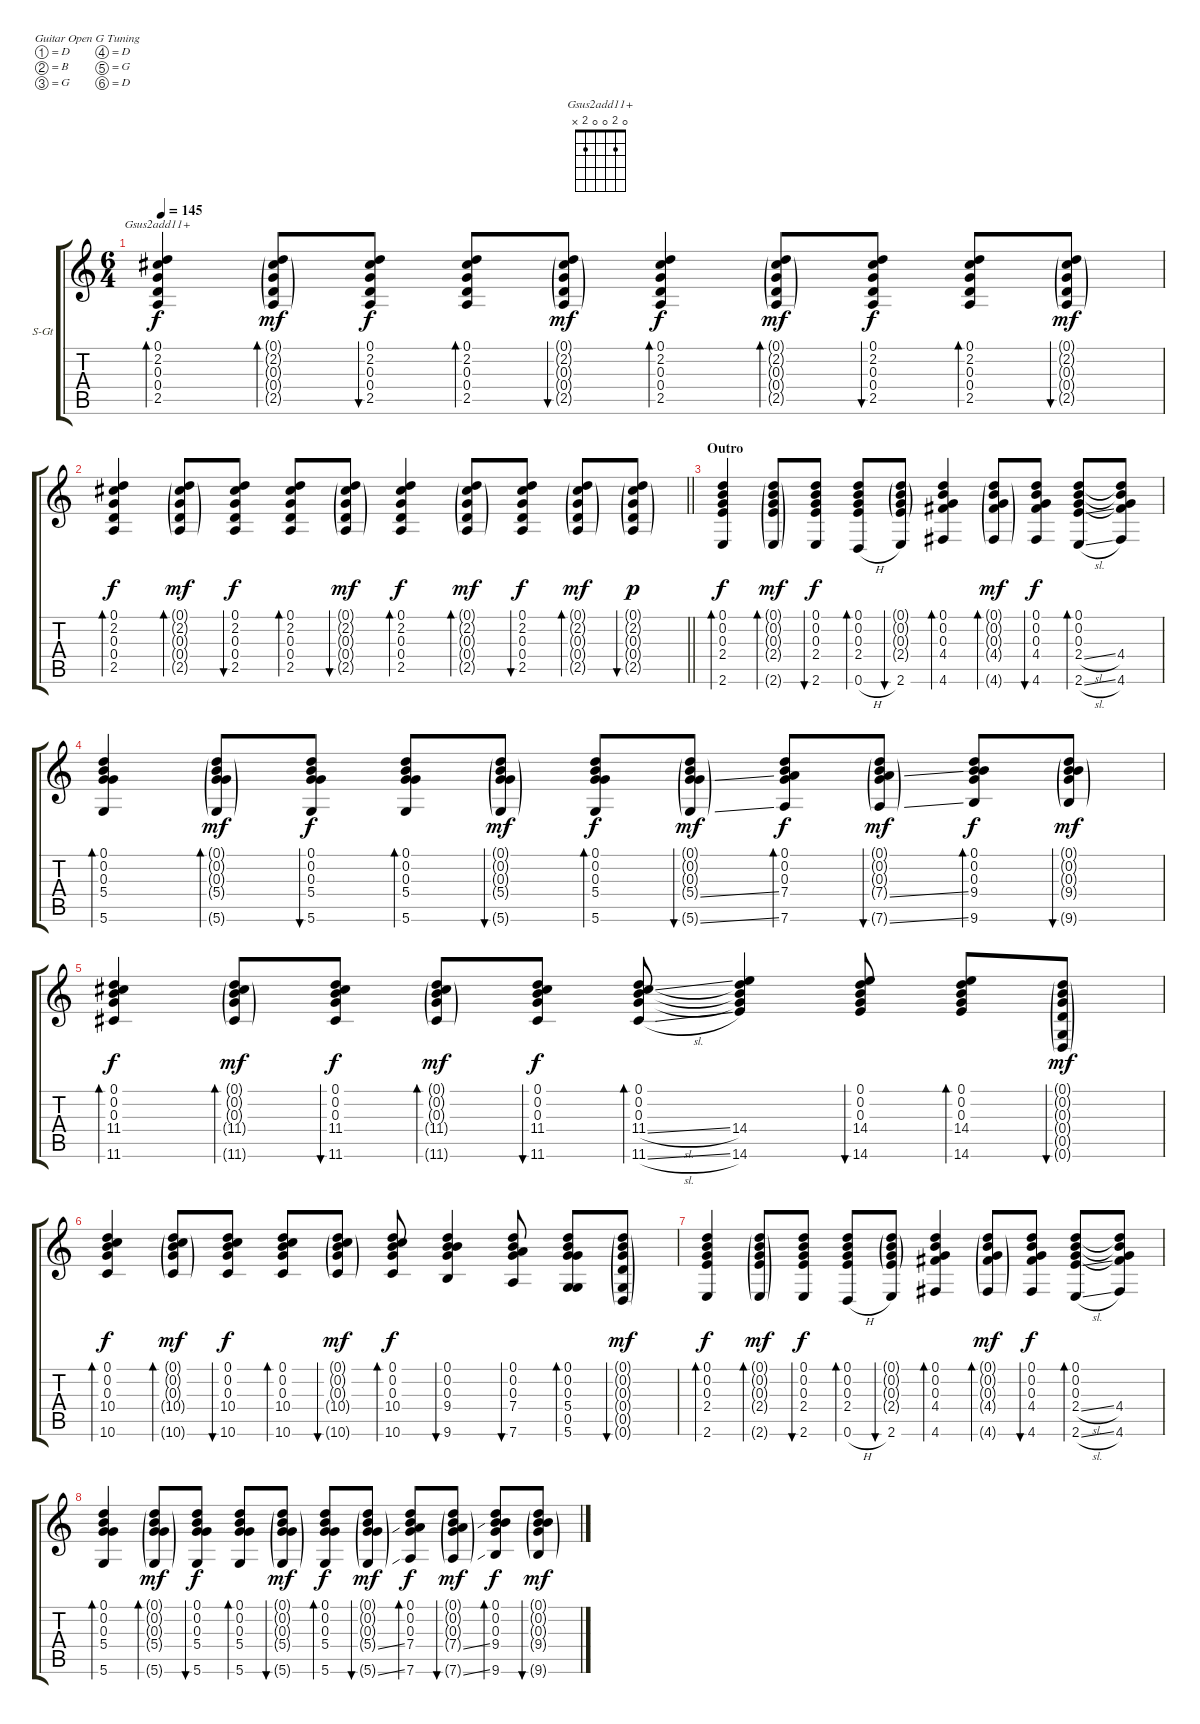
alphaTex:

\bracketExtendMode groupsimilarinstruments
\firstSystemTrackNameOrientation horizontal
\otherSystemsTrackNameOrientation horizontal
\track ("Mark Tremonti [Acoustic Guitar]" "S-Gt") {instrument acousticguitarsteel}
\staff {score tabs}
\tuning (D4 B3 G3 D3 G2 D2)
\chord ("Gsus2add11+" 0 2 0 0 2 x)
\ts (6 4)
\tempo 145
\clef g2
\ks c
(0.1 2.2 0.3 0.4 2.5).4{bd 60 ch "Gsus2add11+" dy f} (0.1{g} 2.2{g} 0.3{g} 0.4{g} 2.5{g}).8{bd 30 dy mf} (0.1 2.2 0.3 0.4 2.5).8{bu 30 dy f} (0.1 2.2 0.3 0.4 2.5).8{bd 30} (0.1{g} 2.2{g} 0.3{g} 0.4{g} 2.5{g}).8{bu 30 dy mf} (0.1 2.2 0.3 0.4 2.5).4{bd 60 dy f} (0.1{g} 2.2{g} 0.3{g} 0.4{g} 2.5{g}).8{bd 30 dy mf} (0.1 2.2 0.3 0.4 2.5).8{bu 30 dy f} (0.1 2.2 0.3 0.4 2.5).8{bd 30} (0.1{g} 2.2{g} 0.3{g} 0.4{g} 2.5{g}).8{bu 30 dy mf} |
\barLineRight lightlight
(0.1 2.2 0.3 0.4 2.5).4{bd 60 dy f} (0.1{g} 2.2{g} 0.3{g} 0.4{g} 2.5{g}).8{bd 30 dy mf} (0.1 2.2 0.3 0.4 2.5).8{bu 30 dy f} (0.1 2.2 0.3 0.4 2.5).8{bd 30} (0.1{g} 2.2{g} 0.3{g} 0.4{g} 2.5{g}).8{bu 30 dy mf} (0.1 2.2 0.3 0.4 2.5).4{bd 60 dy f} (0.1{g} 2.2{g} 0.3{g} 0.4{g} 2.5{g}).8{bd 30 dy mf} (0.1 2.2 0.3 0.4 2.5).8{bu 30 dy f} (0.1{g} 2.2{g} 0.3{g} 0.4{g} 2.5{g}).8{bd 30 dy mf} (0.1{g} 2.2{g} 0.3{g} 0.4{g} 2.5{g}).8{bu 30 dy p} |
\section ("" "Outro")
(0.1 0.2 0.3 2.4 2.6).4{bd 30 dy f} (0.1{g} 0.2{g} 0.3{g} 2.4{g} 2.6{g}).8{bd 30 dy mf} (0.1 0.2 0.3 2.4 2.6).8{bu 30 dy f} (0.1 0.2 0.3 2.4 0.6{h}).8{bd 30} (0.1{g} 0.2{g} 0.3{g} 2.4{g} 2.6).8{bu 30} (0.1 0.2 0.3 4.4 4.6).4{bd 30} (0.1{g} 0.2{g} 0.3{g} 4.4{g} 4.6{g}).8{bd 30 dy mf} (0.1 0.2 0.3 4.4 4.6).8{bu 30 dy f} (0.1 0.2 0.3 2.4{sl} 2.6{sl}).8{bd 30} (0.1{t} 0.2{t} 0.3{t} 4.4 4.6).8 |
(0.1 0.2 0.3 5.4 5.6).4{bd 30} (0.1{g} 0.2{g} 0.3{g} 5.4{g} 5.6{g}).8{bd 30 dy mf} (0.1 0.2 0.3 5.4 5.6).8{bu 30 dy f} (0.1 0.2 0.3 5.4 5.6).8{bd 30} (0.1{g} 0.2{g} 0.3{g} 5.4{g} 5.6{g}).8{bu 30 dy mf} (0.1 0.2 0.3 5.4 5.6).8{bd 30 dy f} (0.1{g} 0.2{g} 0.3{g} 5.4{ss g} 5.6{ss g}).8{bu 30 dy mf} (0.1 0.2 0.3 7.4 7.6).8{bd 30 dy f} (0.1{g} 0.2{g} 0.3{g} 7.4{ss g} 7.6{ss g}).8{bu 30 dy mf} (0.1 0.2 0.3 9.4 9.6).8{bd 30 dy f} (0.1{g} 0.2{g} 0.3{g} 9.4{g} 9.6{g}).8{bu 30 dy mf} |
(0.1 0.2 0.3 11.4 11.6).4{bd 30 dy f} (0.1{g} 0.2{g} 0.3{g} 11.4{g} 11.6{g}).8{bd 30 dy mf} (0.1 0.2 0.3 11.4 11.6).8{bu 30 dy f} (0.1{g} 0.2{g} 0.3{g} 11.4{g} 11.6{g}).8{bd 30 dy mf} (0.1 0.2 0.3 11.4 11.6).8{bu 30 dy f} (0.1 0.2 0.3 11.4{sl} 11.6{sl}).8{bd 30} (0.1{t} 0.2{t} 0.3{t} 14.4 14.6).4 (0.1 0.2 0.3 14.4 14.6).8{bu 30} (0.1 0.2 0.3 14.4 14.6).8{bd 30} (0.1{g} 0.2{g} 0.3{g} 0.4{g} 0.5{g} 0.6{g}).8{bu 30 dy mf} |
(0.1 0.2 0.3 10.4 10.6).4{bd 30 dy f} (0.1{g} 0.2{g} 0.3{g} 10.4{g} 10.6{g}).8{bd 30 dy mf} (0.1 0.2 0.3 10.4 10.6).8{bu 30 dy f} (0.1 0.2 0.3 10.4 10.6).8{bd 30} (0.1{g} 0.2{g} 0.3{g} 10.4{g} 10.6{g}).8{bu 30 dy mf} (0.1 0.2 0.3 10.4 10.6).8{bd 30 dy f} (0.1 0.2 0.3 9.4 9.6).4{bu 60} (0.1 0.2 0.3 7.4 7.6).8{bu 30} (0.1 0.2 0.3 5.4 0.5 5.6).8{bd 30} (0.1{g} 0.2{g} 0.3{g} 0.4{g} 0.5{g} 0.6{g}).8{bu 30 dy mf} |
(0.1 0.2 0.3 2.4 2.6).4{bd 30 dy f} (0.1{g} 0.2{g} 0.3{g} 2.4{g} 2.6{g}).8{bd 30 dy mf} (0.1 0.2 0.3 2.4 2.6).8{bu 30 dy f} (0.1 0.2 0.3 2.4 0.6{h}).8{bd 30} (0.1{g} 0.2{g} 0.3{g} 2.4{g} 2.6).8{bu 30} (0.1 0.2 0.3 4.4 4.6).4{bd 30} (0.1{g} 0.2{g} 0.3{g} 4.4{g} 4.6{g}).8{bd 30 dy mf} (0.1 0.2 0.3 4.4 4.6).8{bu 30 dy f} (0.1 0.2 0.3 2.4{sl} 2.6{sl}).8{bd 30} (0.1{t} 0.2{t} 0.3{t} 4.4 4.6).8 |
(0.1 0.2 0.3 5.4 5.6).4{bd 30} (0.1{g} 0.2{g} 0.3{g} 5.4{g} 5.6{g}).8{bd 30 dy mf} (0.1 0.2 0.3 5.4 5.6).8{bu 30 dy f} (0.1 0.2 0.3 5.4 5.6).8{bd 30} (0.1{g} 0.2{g} 0.3{g} 5.4{g} 5.6{g}).8{bu 30 dy mf} (0.1 0.2 0.3 5.4 5.6).8{bd 30 dy f} (0.1{g} 0.2{g} 0.3{g} 5.4{ss g} 5.6{ss g}).8{bu 30 dy mf} (0.1 0.2 0.3 7.4 7.6).8{bd 30 dy f} (0.1{g} 0.2{g} 0.3{g} 7.4{ss g} 7.6{ss g}).8{bu 30 dy mf} (0.1 0.2 0.3 9.4 9.6).8{bd 30 dy f} (0.1{g} 0.2{g} 0.3{g} 9.4{g} 9.6{g}).8{bu 30 dy mf}
